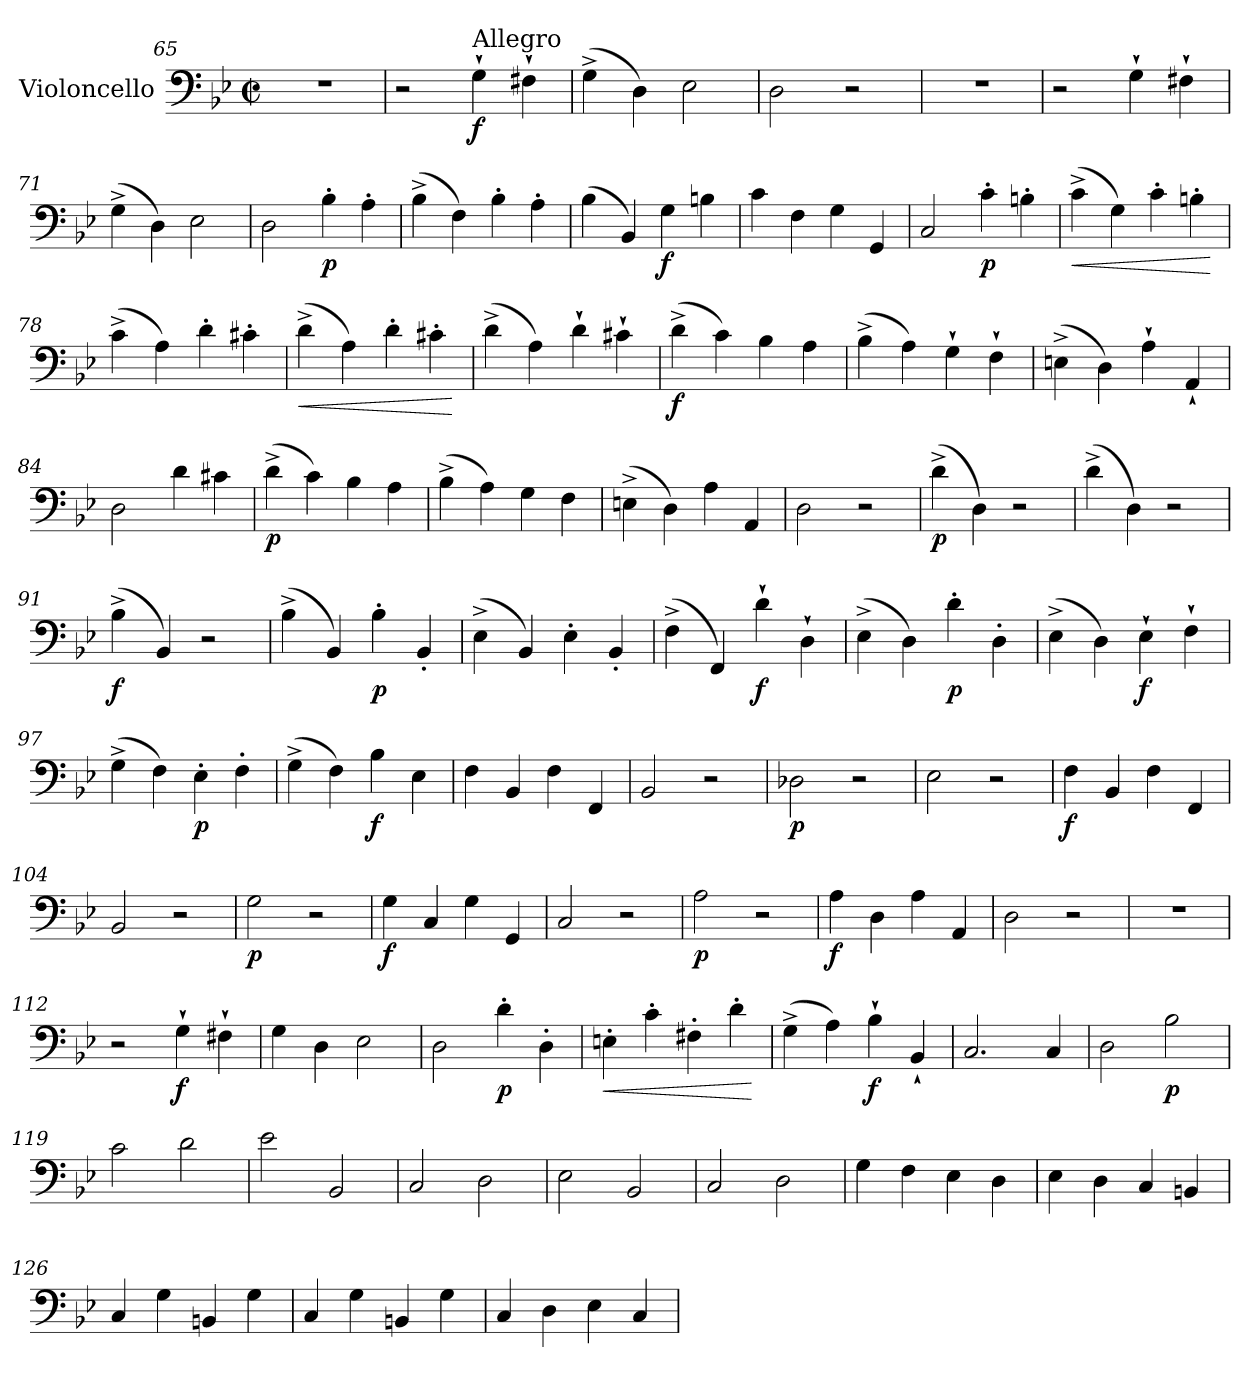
**kern	**dynam
*part1	*part1
*staff1	*staff1
*I"Violoncello	*
*I'Vc	*
!!LO:LB:g=z
*clefF4	*
*k[b-e-]	*
*B-:	*
*M2/2	*
*met(c|)	*
=65	=65
1r	.
=66	=66
2r	.
!LO:TX:a:t=Allegro	!
!	!LO:DY:b
4G`\	f
4F#X`\	.
=67	=67
(4G^\	.
4D\)	.
2E-\	.
=68	=68
2D\	.
2r	.
=69	=69
1r	.
=70	=70
2r	.
4G`\	.
4F#X`\	.
=71	=71
(4G^\	.
4D\)	.
2E-\	.
=72	=72
2D\	.
!	!LO:DY:b
4B-'\	p
4A'\	.
=73	=73
(4B-^\	.
4F\)	.
4B-'\	.
4A'\	.
=74	=74
(4B-\	.
4BB-/)	.
!	!LO:DY:b
4G\	f
4Bn\	.
=75	=75
4c\	.
4F\	.
4G\	.
4GG/	.
=76	=76
2C/	.
!	!LO:DY:b
4c'\	p
4Bn'\	.
!!LO:LB:g=z
=77	=77
!	!LO:HP:b
(4c^\	<
4G\)	.
4c'\	.
4Bn'\	.
.	[
=78	=78
(4c^\	.
4A\)	.
4d'\	.
4c#X'\	.
=79	=79
!	!LO:HP:b
(4d^\	<
4A\)	.
4d'\	.
4c#X'\	.
.	[
=80	=80
(4d^\	.
4A\)	.
4d`\	.
4c#X`\	.
=81	=81
!	!LO:DY:b
(4d^\	f
4c\)	.
4B-\	.
4A\	.
=82	=82
(4B-^\	.
4A\)	.
4G`\	.
4F`\	.
=83	=83
(4En^\	.
4D\)	.
4A`\	.
4AA`/	.
=84	=84
2D\	.
4d\	.
4c#X\	.
=85	=85
!	!LO:DY:b
(4d^\	p
4c\)	.
4B-\	.
4A\	.
=86	=86
(4B-^\	.
4A\)	.
4G\	.
4F\	.
!!LO:LB:g=z
=87	=87
(4En^\	.
4D\)	.
4A\	.
4AA/	.
=88	=88
2D\	.
2r	.
=89	=89
!	!LO:DY:b
(4d^\	p
4D\)	.
2r	.
=90	=90
(4d^\	.
4D\)	.
2r	.
=91	=91
!	!LO:DY:b
(4B-^\	f
4BB-/)	.
2r	.
=92	=92
(4B-^\	.
4BB-/)	.
!	!LO:DY:b
4B-'\	p
4BB-'/	.
=93	=93
(4E-^\	.
4BB-/)	.
4E-'\	.
4BB-'/	.
=94	=94
(4F^\	.
4FF/)	.
!	!LO:DY:b
4d`\	f
4D`\	.
=95	=95
(4E-^\	.
4D\)	.
!	!LO:DY:b
4d'\	p
4D'\	.
=96	=96
(4E-^\	.
4D\)	.
!	!LO:DY:b
4E-`\	f
4F`\	.
=97	=97
(4G^\	.
4F\)	.
!	!LO:DY:b
4E-'\	p
4F'\	.
!!LO:PB:g=z
=98	=98
(4G^\	.
4F\)	.
!	!LO:DY:b
4B-\	f
4E-\	.
=99	=99
4F\	.
4BB-/	.
4F\	.
4FF/	.
=100	=100
2BB-/	.
2r	.
=101	=101
!	!LO:DY:b
2D-X\	p
2r	.
=102	=102
2E-\	.
2r	.
=103	=103
!	!LO:DY:b
4F\	f
4BB-/	.
4F\	.
4FF/	.
=104	=104
2BB-/	.
2r	.
=105	=105
!	!LO:DY:b
2G\	p
2r	.
=106	=106
!	!LO:DY:b
4G\	f
4C/	.
4G\	.
4GG/	.
=107	=107
2C/	.
2r	.
=108	=108
!	!LO:DY:b
2A\	p
2r	.
=109	=109
!	!LO:DY:b
4A\	f
4D\	.
4A\	.
4AA/	.
=110	=110
2D\	.
2r	.
=111	=111
1r	.
!!LO:LB:g=z
=112	=112
2r	.
!	!LO:DY:b
4G`\	f
4F#X`\	.
=113	=113
4G\	.
4D\	.
2E-\	.
=114	=114
2D\	.
!	!LO:DY:b
4d'\	p
4D'\	.
=115	=115
!	!LO:HP:b
4En'\	<
4c'\	.
4F#X'\	.
4d'\	.
.	[
=116	=116
(4G^\	.
4A\)	.
!	!LO:DY:b
4B-`\	f
4BB-`/	.
=117	=117
2.C/	.
4C/	.
=118	=118
2D\	.
!	!LO:DY:b
2B-\	p
=119	=119
2c\	.
2d\	.
=120	=120
2e-\	.
2BB-/	.
=121	=121
2C/	.
2D\	.
=122	=122
2E-\	.
2BB-/	.
=123	=123
2C/	.
2D\	.
=124	=124
4G\	.
4F\	.
4E-\	.
4D\	.
!!LO:LB:g=z
=125	=125
4E-\	.
4D\	.
4C/	.
4BBn/	.
=126	=126
4C/	.
4G\	.
4BBn/	.
4G\	.
=127	=127
4C/	.
4G\	.
4BBn/	.
4G\	.
=128	=128
4C/	.
4D\	.
4E-\	.
4C/	.
=	=
*-	*-
